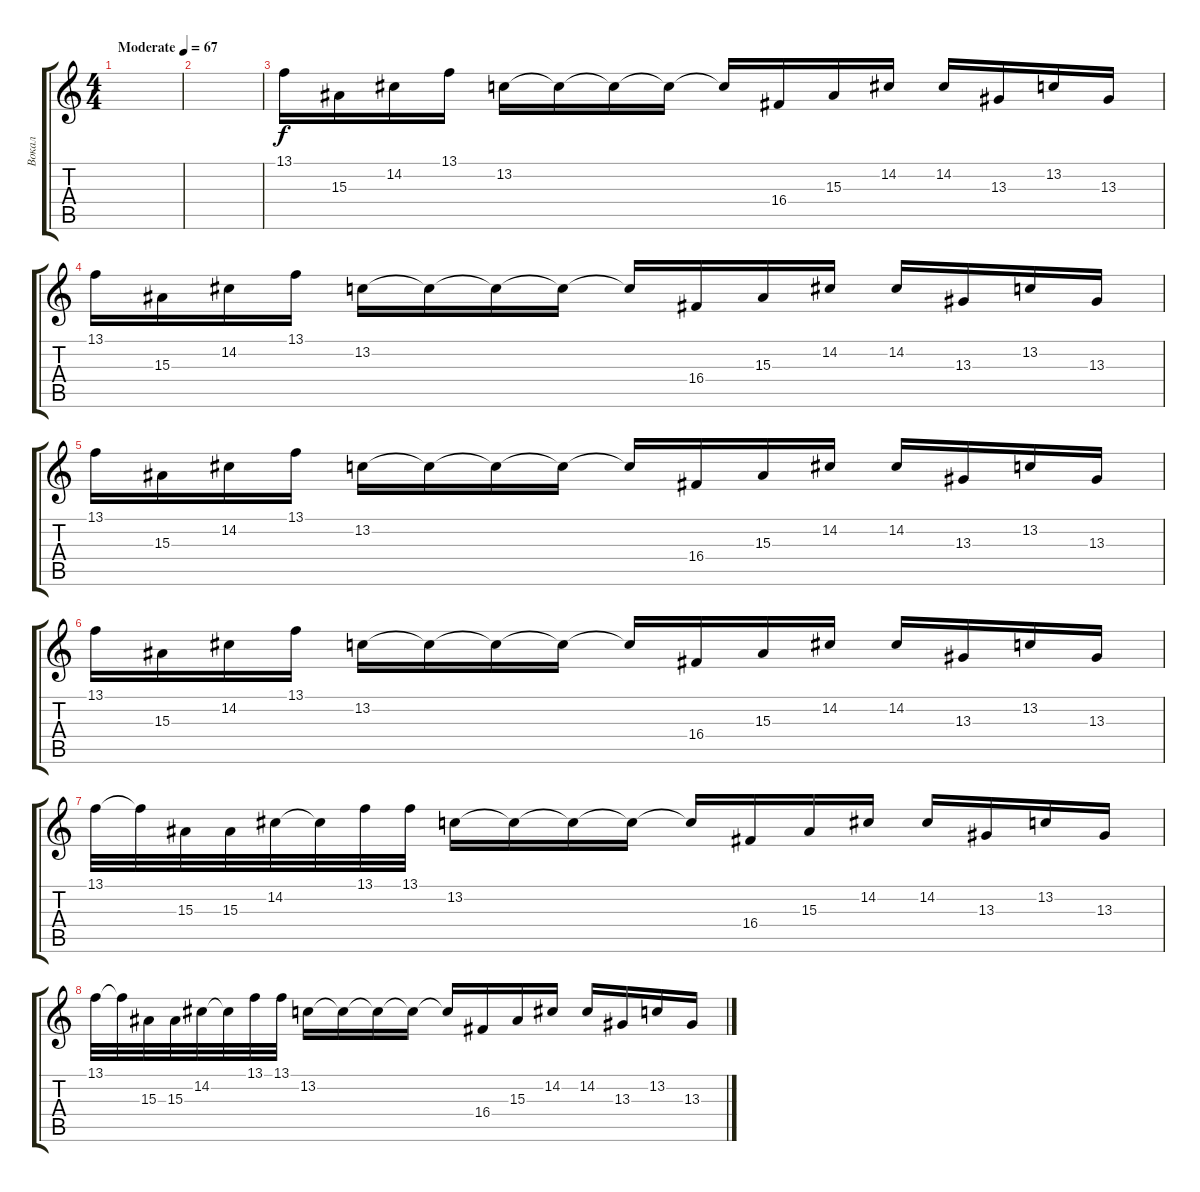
\track ("Вокал" "Вокал") {instrument flute}
\staff {score tabs}
\tuning (E4 B3 G3 D3 A2 E2) {hide}
\ts (4 4)
\tempo (67 "Moderate")
\clef g2
\ks c
|
|
13.1.16 15.3.16 14.2.16 13.1.16 13.2.16 13.2{t}.16 13.2{t}.16 13.2{t}.16 13.2{t}.16 16.4.16 15.3.16 14.2.16 14.2.16 13.3.16 13.2.16 13.3.16 |
13.1.16 15.3.16 14.2.16 13.1.16 13.2.16 13.2{t}.16 13.2{t}.16 13.2{t}.16 13.2{t}.16 16.4.16 15.3.16 14.2.16 14.2.16 13.3.16 13.2.16 13.3.16 |
13.1.16 15.3.16 14.2.16 13.1.16 13.2.16 13.2{t}.16 13.2{t}.16 13.2{t}.16 13.2{t}.16 16.4.16 15.3.16 14.2.16 14.2.16 13.3.16 13.2.16 13.3.16 |
13.1.16 15.3.16 14.2.16 13.1.16 13.2.16 13.2{t}.16 13.2{t}.16 13.2{t}.16 13.2{t}.16 16.4.16 15.3.16 14.2.16 14.2.16 13.3.16 13.2.16 13.3.16 |
13.1.32 13.1{t}.32 15.3.32 15.3.32 14.2.32 14.2{t}.32 13.1.32 13.1.32 13.2.16 13.2{t}.16 13.2{t}.16 13.2{t}.16 13.2{t}.16 16.4.16 15.3.16 14.2.16 14.2.16 13.3.16 13.2.16 13.3.16 |
13.1.32 13.1{t}.32 15.3.32 15.3.32 14.2.32 14.2{t}.32 13.1.32 13.1.32 13.2.16 13.2{t}.16 13.2{t}.16 13.2{t}.16 13.2{t}.16 16.4.16 15.3.16 14.2.16 14.2.16 13.3.16 13.2.16 13.3.16
